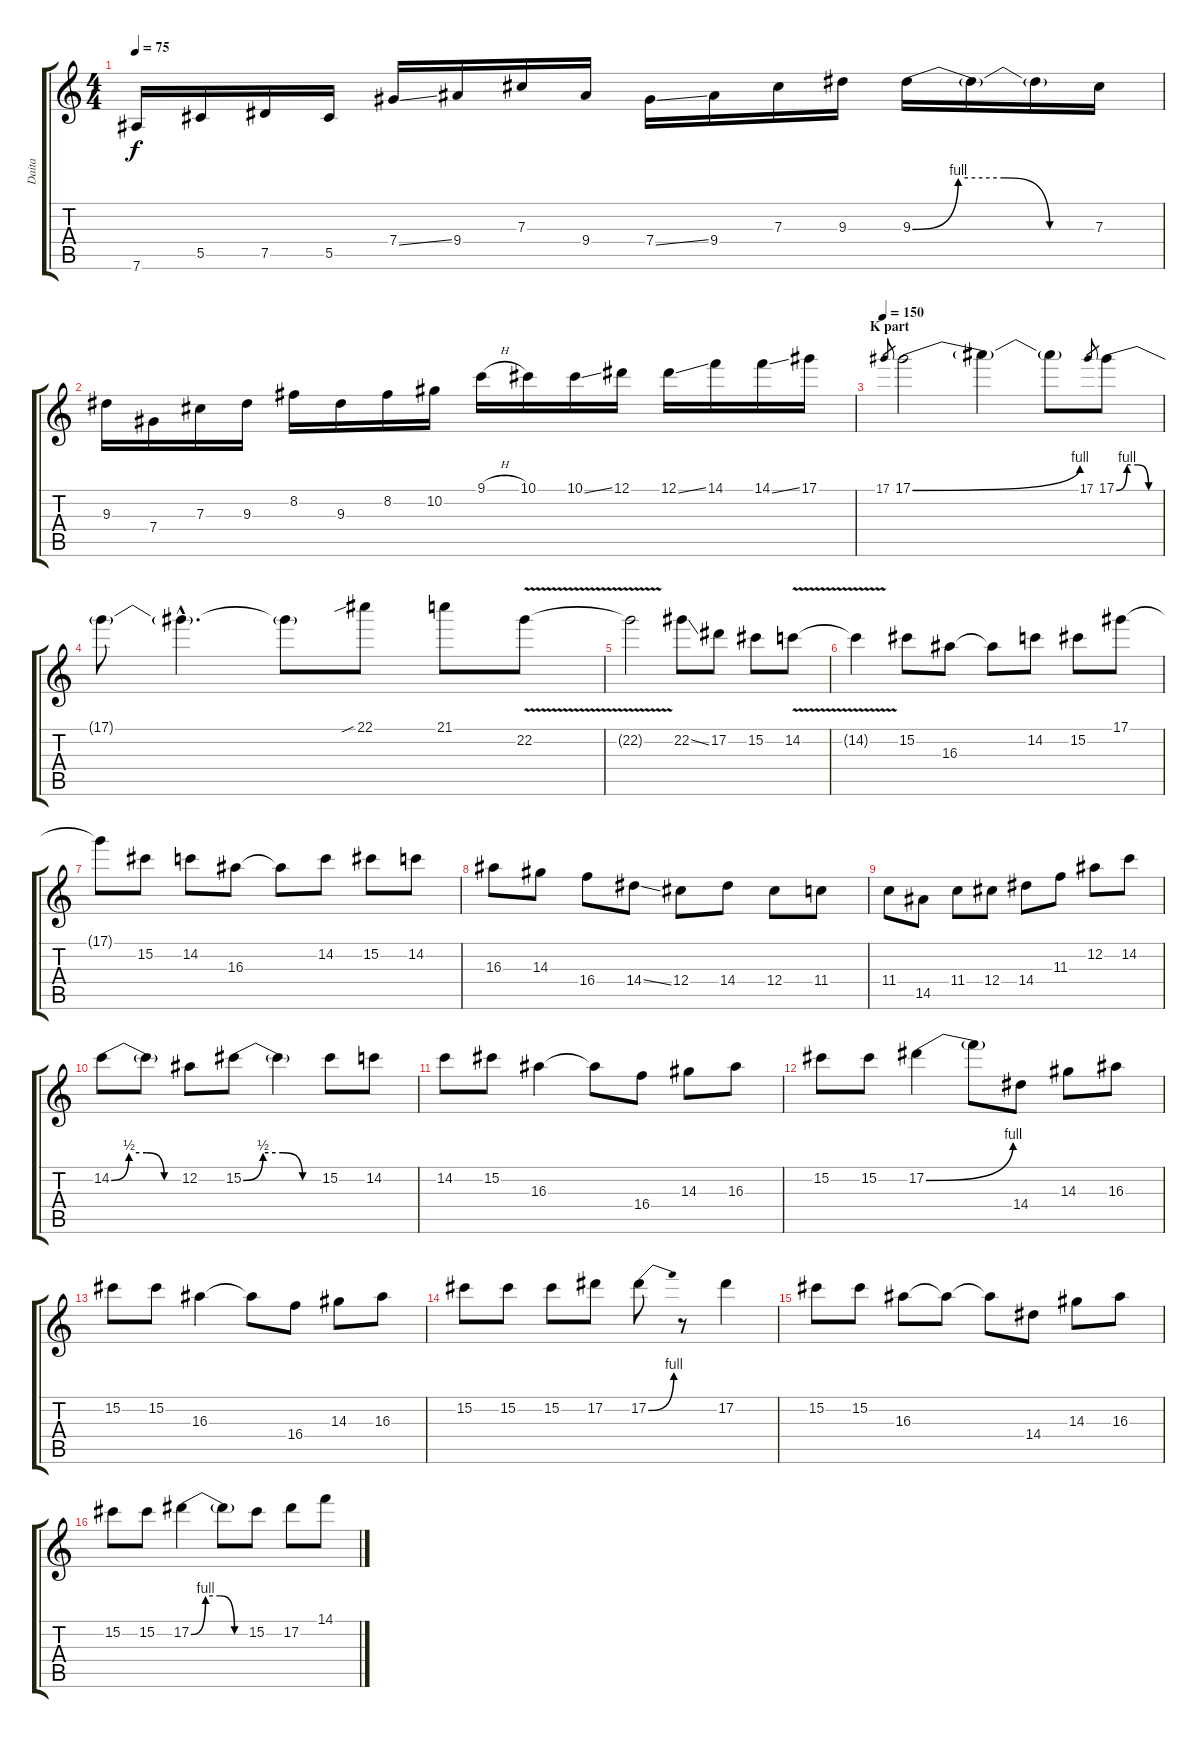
\track ("Daita" "Daita") {instrument distortionguitar}
\staff {score tabs}
\tuning (Eb4 Bb3 Gb3 Db3 Ab2 Eb2) {hide}
\ts (4 4)
\tempo 75
\clef g2
\ks c
7.6.16{dy f} 5.5.16 7.5.16 5.5.16 7.4{ss}.16 9.4.16 7.3.16 9.4.16 7.4{ss}.16 9.4.16 7.3.16 9.3.16 9.3{be (custom 0 0 15 4 30 4 45 0 60 0)}.16 9.3{t}.16 9.3{t}.16 7.3.16 |
9.3.16 7.4.16 7.3.16 9.3.16 8.2.16 9.3.16 8.2.16 10.2.16 9.1{h}.16 10.1.16 10.1{ss}.16 12.1.16 12.1{ss}.16 14.1.16 14.1{ss}.16 17.1.16 |
\section ("" "K part")
\tempo 150
17.1.8{gr} 17.1{be (bend 0 0 60 4)}.2 17.1{t}.4 17.1{t}.8 17.1.8{gr} 17.1{be (custom 0 0 15 4 30 4 45 0 60 0)}.8 |
17.1{t}.8 17.1{hac t}.4{d} 17.1{t}.8 22.1{sib}.8 21.1.8 22.2{v}.8 |
22.2{t}.2 22.2{ss}.8 17.2.8 15.2.8 14.2{v}.8 |
14.2{t}.4 15.2.8 16.3.8 16.3{t}.8 14.2.8 15.2.8 17.1.8 |
17.1{t}.8 15.2.8 14.2.8 16.3.8 16.3{t}.8 14.2.8 15.2.8 14.2.8 |
16.3.8 14.3.8 16.4.8 14.4{ss}.8 12.4.8 14.4.8 12.4.8 11.4.8 |
11.4.8 14.5.8 11.4.8 12.4.8 14.4.8 11.3.8 12.2.8 14.2.8 |
14.2{be (custom 0 0 15 2 30 2 45 0 60 0)}.8 14.2{t}.8 12.2.8 15.2{be (custom 0 0 15 2 30 2 45 0 60 0)}.8 15.2{t}.4 15.2.8 14.2.8 |
14.2.8 15.2.8 16.3.4 16.3{t}.8 16.4.8 14.3.8 16.3.8 |
15.2.8 15.2.8 17.2{be (bend 0 0 60 4)}.4 17.2{t}.8 14.4.8 14.3.8 16.3.8 |
15.2.8 15.2.8 16.3.4 16.3{t}.8 16.4.8 14.3.8 16.3.8 |
15.2.8 15.2.8 15.2.8 17.2.8 17.2{be (bend 0 0 60 4)}.8 r.8 17.2.4 |
15.2.8 15.2.8 16.3.8 16.3{t}.8 16.3{t}.8 14.4.8 14.3.8 16.3.8 |
15.2.8 15.2.8 17.2{be (custom 0 0 15 4 30 4 45 0 60 0)}.4 17.2{t}.8 15.2.8 17.2.8 14.1.8
